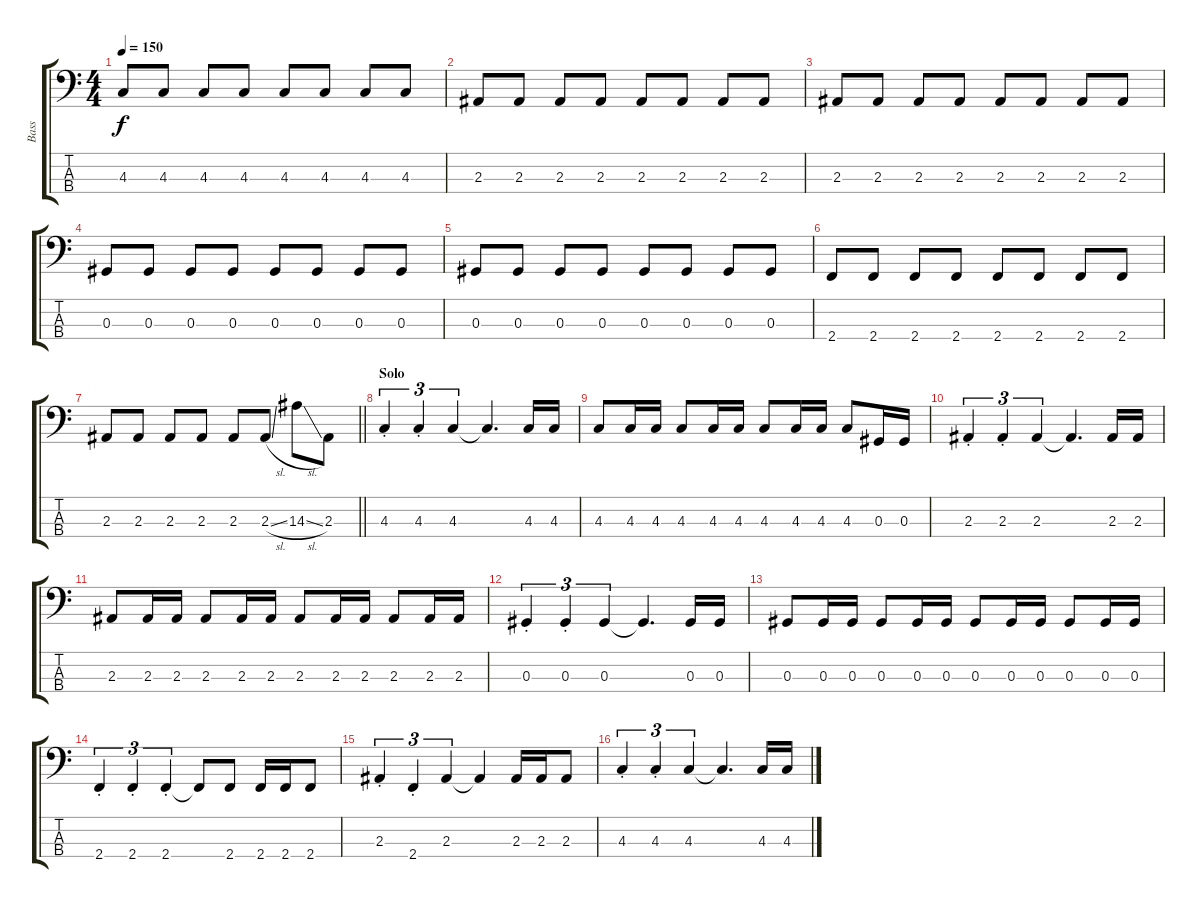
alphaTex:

\track ("Bass" "Bass") {instrument electricbassfinger}
\staff {score tabs}
\tuning (Gb2 Db2 Ab1 Eb1) {hide}
\ts (4 4)
\tempo 150
\clef f4
\ks c
4.3.8{dy f} 4.3.8 4.3.8 4.3.8 4.3.8 4.3.8 4.3.8 4.3.8 |
2.3.8 2.3.8 2.3.8 2.3.8 2.3.8 2.3.8 2.3.8 2.3.8 |
2.3.8 2.3.8 2.3.8 2.3.8 2.3.8 2.3.8 2.3.8 2.3.8 |
0.3.8 0.3.8 0.3.8 0.3.8 0.3.8 0.3.8 0.3.8 0.3.8 |
0.3.8 0.3.8 0.3.8 0.3.8 0.3.8 0.3.8 0.3.8 0.3.8 |
2.4.8 2.4.8 2.4.8 2.4.8 2.4.8 2.4.8 2.4.8 2.4.8 |
\barLineRight lightlight
2.3.8 2.3.8 2.3.8 2.3.8 2.3.8 2.3{sl}.8 14.3{sl}.8 2.3.8 |
\section ("" "Solo")
4.3{st}.4{tu (3 2)} 4.3{st}.4{tu (3 2)} 4.3.4{tu (3 2)} 4.3{t}.4{d} 4.3.16 4.3.16 |
4.3.8 4.3.16 4.3.16 4.3.8 4.3.16 4.3.16 4.3.8 4.3.16 4.3.16 4.3.8 0.3.16 0.3.16 |
2.3{st}.4{tu (3 2)} 2.3{st}.4{tu (3 2)} 2.3.4{tu (3 2)} 2.3{t}.4{d} 2.3.16 2.3.16 |
2.3.8 2.3.16 2.3.16 2.3.8 2.3.16 2.3.16 2.3.8 2.3.16 2.3.16 2.3.8 2.3.16 2.3.16 |
0.3{st}.4{tu (3 2)} 0.3{st}.4{tu (3 2)} 0.3.4{tu (3 2)} 0.3{t}.4{d} 0.3.16 0.3.16 |
0.3.8 0.3.16 0.3.16 0.3.8 0.3.16 0.3.16 0.3.8 0.3.16 0.3.16 0.3.8 0.3.16 0.3.16 |
2.4{st}.4{tu (3 2)} 2.4{st}.4{tu (3 2)} 2.4{st}.4{tu (3 2)} 2.4{t}.8 2.4.8 2.4.16 2.4.16 2.4.8 |
2.3{st}.4{tu (3 2)} 2.4{st}.4{tu (3 2)} 2.3.4{tu (3 2)} 2.3{t}.4 2.3.16 2.3.16 2.3.8 |
4.3{st}.4{tu (3 2)} 4.3{st}.4{tu (3 2)} 4.3.4{tu (3 2)} 4.3{t}.4{d} 4.3.16 4.3.16
